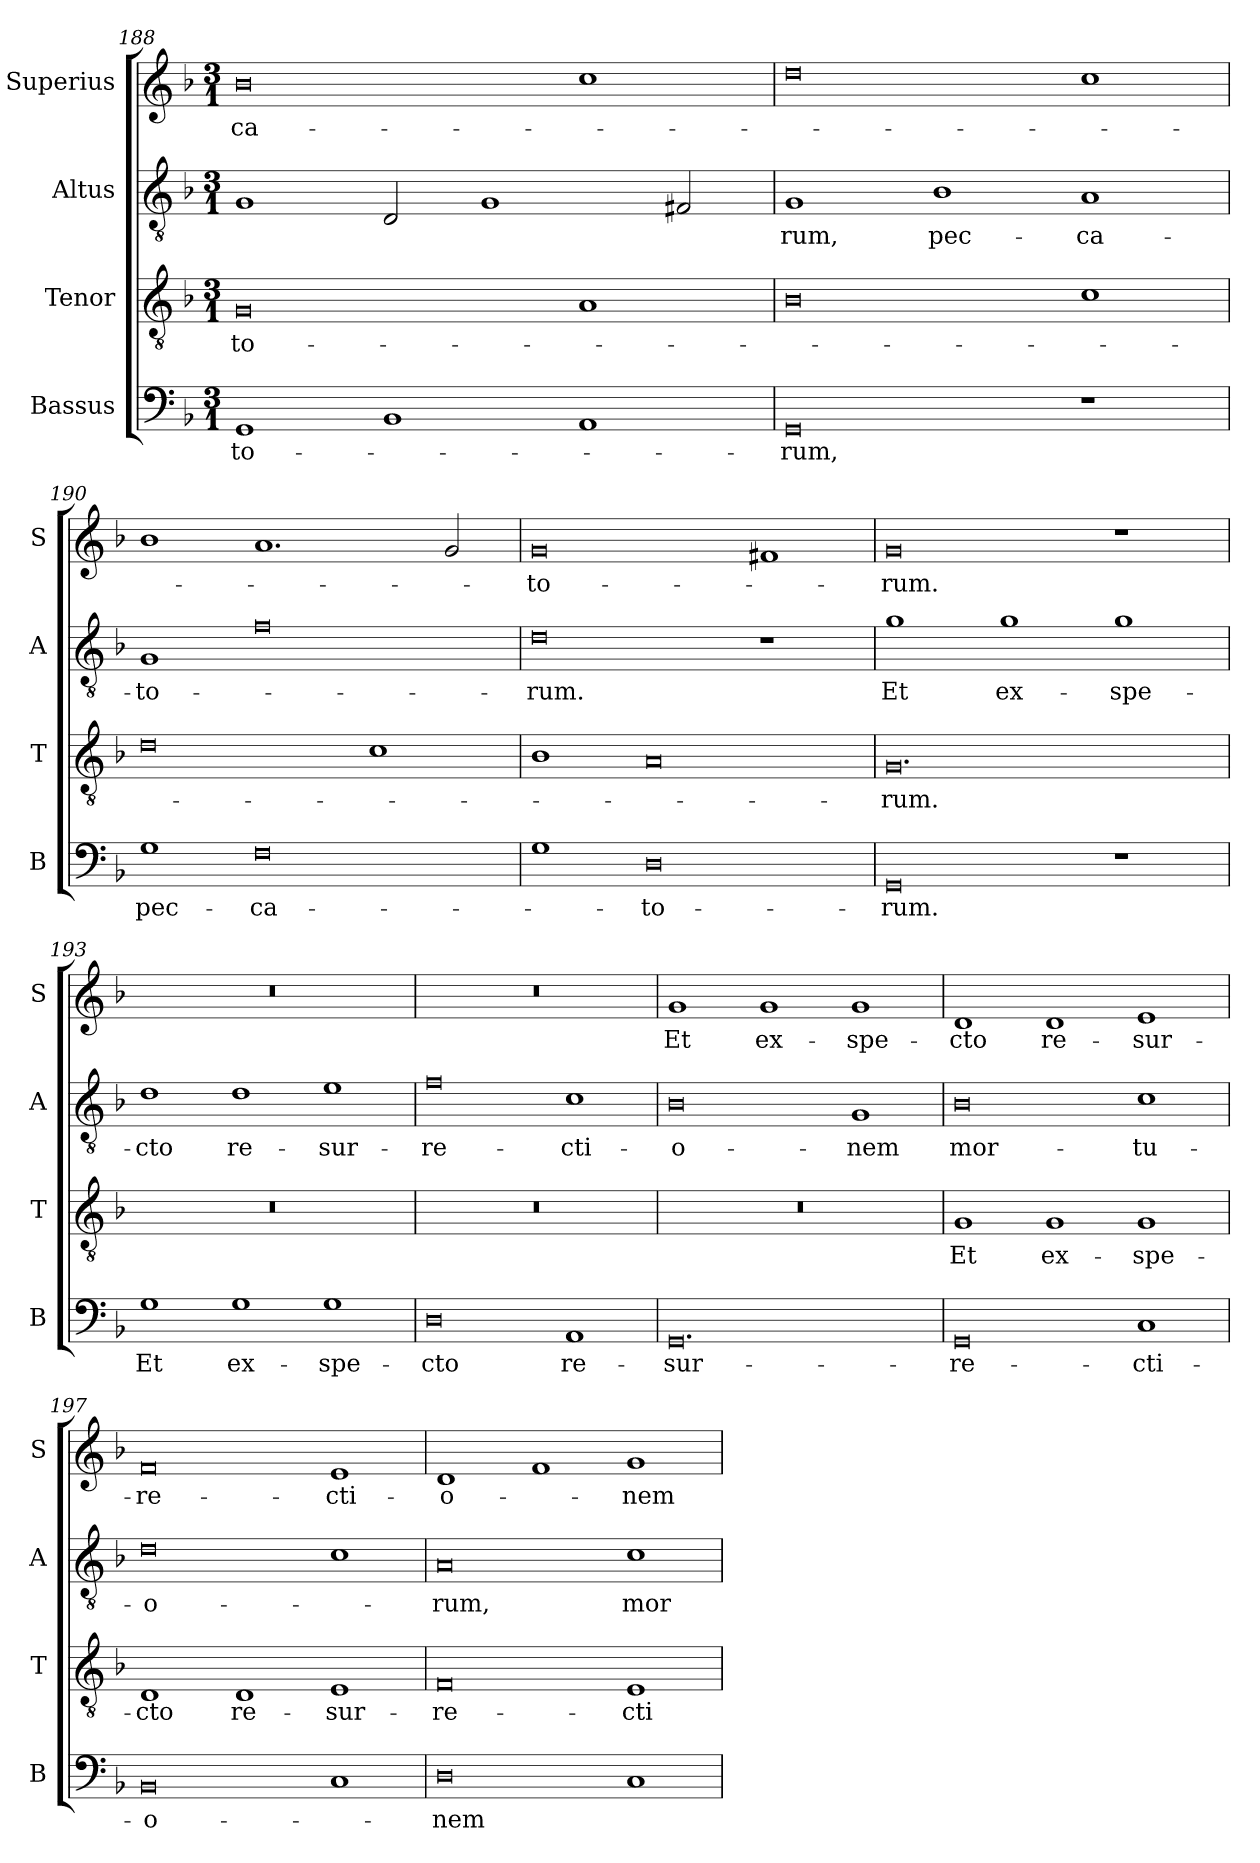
**kern	**text	**kern	**text	**kern	**text	**kern	**text
*part4	*part4	*part3	*part3	*part2	*part2	*part1	*part1
*staff4	*staff4	*staff3	*staff3	*staff2	*staff2	*staff1	*staff1
*I"Bassus	*	*I"Tenor	*	*I"Altus	*	*I"Superius	*
*I'B	*	*I'T	*	*I'A	*	*I'S	*
*clefF4	*	*clefGv2	*	*clefGv2	*	*clefG2	*
*k[b-]	*	*k[b-]	*	*k[b-]	*	*k[b-]	*
*M3/1	*	*M3/1	*	*M3/1	*	*M3/1	*
=188	=188	=188	=188	=188	=188	=188	=188
1GG	-to-	0G	-to-	1G	.	0b-	-ca-
1BB-	.	.	.	2D	.	.	.
.	.	.	.	1G	.	.	.
1AA	.	1A	.	.	.	1cc	.
.	.	.	.	2F#X	.	.	.
=189	=189	=189	=189	=189	=189	=189	=189
!	!	!	!	!	!LO:LY:i	!	!
0GG	-rum,	0B-	.	1G	-rum,	0dd	.
!	!	!	!	!	!LO:LY:i	!	!
.	.	.	.	1B-	pec-	.	.
!	!	!	!	!	!LO:LY:i	!	!
1r	.	1c	.	1A	-ca-	1cc	.
=190	=190	=190	=190	=190	=190	=190	=190
!	!LO:LY:i	!	!	!	!LO:LY:i	!	!
1G	pec-	0d	.	1G	-to-	1b-	.
!	!LO:LY:i	!	!	!	!	!	!
0F	-ca-	.	.	0f	.	1.a	.
.	.	1c	.	.	.	.	.
.	.	.	.	.	.	2g	.
=191	=191	=191	=191	=191	=191	=191	=191
1G	.	1B-	.	0d	-rum.	0g	-to-
!	!LO:LY:i	!	!	!	!	!	!
0D	-to-	0A	.	.	.	.	.
.	.	.	.	1r	.	1f#X	.
=192	=192	=192	=192	=192	=192	=192	=192
!	!LO:LY:i	!	!	!	!	!	!
0GG	-rum.	0.G	-rum.	1g	Et	0g	-rum.
.	.	.	.	1g	ex-	.	.
1r	.	.	.	1g	-spe-	1r	.
=193	=193	=193	=193	=193	=193	=193	=193
1G	Et	0.r	.	1d	-cto	0.r	.
1G	ex-	.	.	1d	re-	.	.
1G	-spe-	.	.	1e	-sur-	.	.
=194	=194	=194	=194	=194	=194	=194	=194
0D	-cto	0.r	.	0f	-re-	0.r	.
1AA	re-	.	.	1c	-cti-	.	.
=195	=195	=195	=195	=195	=195	=195	=195
0.GG	-sur-	0.r	.	0B-	-o-	1g	Et
.	.	.	.	.	.	1g	ex-
.	.	.	.	1G	-nem	1g	-spe-
=196	=196	=196	=196	=196	=196	=196	=196
0GG	-re-	1G	Et	0B-	mor-	1d	-cto
.	.	1G	ex-	.	.	1d	re-
1C	-cti-	1G	-spe-	1c	-tu-	1e	-sur-
=197	=197	=197	=197	=197	=197	=197	=197
0BB-	-o-	1D	-cto	0d	-o-	0f	-re-
.	.	1D	re-	.	.	.	.
1C	.	1E	-sur-	1c	.	1e	-cti-
=198	=198	=198	=198	=198	=198	=198	=198
!	!	!	!	!	!LO:LY:i	!	!
0D	-nem	0F	-re-	0A	-rum,	1d	-o-
.	.	.	.	.	.	1f	.
!	!	!	!	!	!LO:LY:i	!	!
1C	.	1E	-cti-	1c	mor-	1g	-nem
=	=	=	=	=	=	=	=
*-	*-	*-	*-	*-	*-	*-	*-
